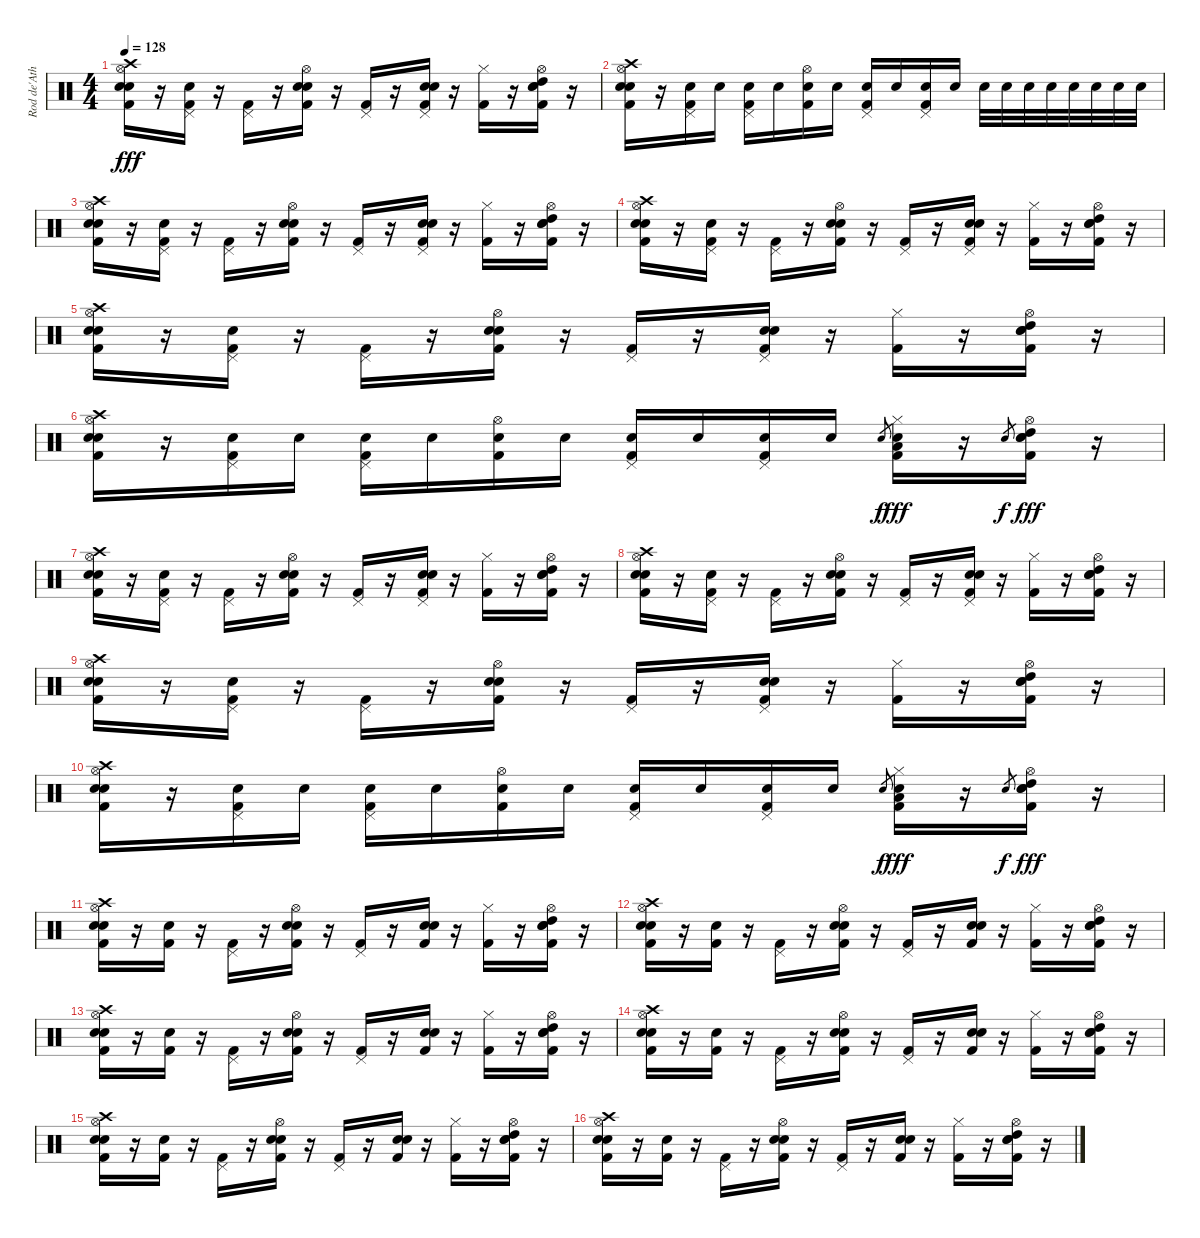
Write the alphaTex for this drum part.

\track ("Rod de'Ath" "Rod de'Ath") {instrument percussion}
\staff {score}
\articulation defaults
\ts (4 4)
\tempo 128
\clef neutral
\ks c
("Crash high (hit)" "Hi-Hat (open)" "Snare (hit) 2" "Snare (hit) 2" "Kick (hit) 2").16{dy fff} r.16 ("Pedal Hi-Hat (hit)" "Snare (hit) 2" "Kick (hit) 2").16 r.16 ("Pedal Hi-Hat (hit)" "Kick (hit) 2").16 r.16 ("Hi-Hat (open)" "Electric Snare (hit)" "Electric Snare (hit)" "Kick (hit) 2").16 r.16 ("Pedal Hi-Hat (hit)" "Kick (hit) 2").16 r.16 ("Pedal Hi-Hat (hit)" "Electric Snare (hit)" "Electric Snare (hit)" "Kick (hit) 2").16 r.16 ("Hi-Hat (closed)" "Kick (hit) 2").16 r.16 ("Hi-Hat (open)" "Snare (hit) 2" "Electric Snare (hit)" "High Tom (hit)" "Kick (hit) 2").16 r.16 |
("Crash high (hit)" "Hi-Hat (open)" "Snare (hit) 2" "Electric Snare (hit)" "Kick (hit) 2").16 r.16 ("Pedal Hi-Hat (hit)" "Electric Snare (hit)" "Kick (hit) 2").16 "Electric Snare (hit)".16 ("Pedal Hi-Hat (hit)" "Electric Snare (hit)" "Kick (hit) 2").16 "Electric Snare (hit)".16 ("Hi-Hat (open)" "Electric Snare (hit)" "Kick (hit) 2").16 "Electric Snare (hit)".16 ("Pedal Hi-Hat (hit)" "Snare (hit) 2" "Kick (hit) 2").16 "Snare (hit) 2".16 ("Pedal Hi-Hat (hit)" "Snare (hit) 2" "Kick (hit) 2").16 "Electric Snare (hit)".16 "Electric Snare (hit)".32 "Electric Snare (hit)".32 "Electric Snare (hit)".32 "Electric Snare (hit)".32 "Electric Snare (hit)".32 "Electric Snare (hit)".32 "Electric Snare (hit)".32 "Electric Snare (hit)".32 |
("Crash high (hit)" "Hi-Hat (open)" "Snare (hit) 2" "Snare (hit) 2" "Kick (hit) 2").16 r.16 ("Pedal Hi-Hat (hit)" "Snare (hit) 2" "Kick (hit) 2").16 r.16 ("Pedal Hi-Hat (hit)" "Kick (hit) 2").16 r.16 ("Hi-Hat (open)" "Electric Snare (hit)" "Electric Snare (hit)" "Kick (hit) 2").16 r.16 ("Pedal Hi-Hat (hit)" "Kick (hit) 2").16 r.16 ("Pedal Hi-Hat (hit)" "Electric Snare (hit)" "Electric Snare (hit)" "Kick (hit) 2").16 r.16 ("Hi-Hat (closed)" "Kick (hit) 2").16 r.16 ("Hi-Hat (open)" "Snare (hit) 2" "Electric Snare (hit)" "High Tom (hit)" "Kick (hit) 2").16 r.16 |
("Crash high (hit)" "Hi-Hat (open)" "Snare (hit) 2" "Snare (hit) 2" "Kick (hit) 2").16 r.16 ("Pedal Hi-Hat (hit)" "Snare (hit) 2" "Kick (hit) 2").16 r.16 ("Pedal Hi-Hat (hit)" "Kick (hit) 2").16 r.16 ("Hi-Hat (open)" "Electric Snare (hit)" "Electric Snare (hit)" "Kick (hit) 2").16 r.16 ("Pedal Hi-Hat (hit)" "Kick (hit) 2").16 r.16 ("Pedal Hi-Hat (hit)" "Electric Snare (hit)" "Electric Snare (hit)" "Kick (hit) 2").16 r.16 ("Hi-Hat (closed)" "Kick (hit) 2").16 r.16 ("Hi-Hat (open)" "Snare (hit) 2" "Electric Snare (hit)" "High Tom (hit)" "Kick (hit) 2").16 r.16 |
("Crash high (hit)" "Hi-Hat (open)" "Snare (hit) 2" "Snare (hit) 2" "Kick (hit) 2").16 r.16 ("Pedal Hi-Hat (hit)" "Snare (hit) 2" "Kick (hit) 2").16 r.16 ("Pedal Hi-Hat (hit)" "Kick (hit) 2").16 r.16 ("Hi-Hat (open)" "Electric Snare (hit)" "Electric Snare (hit)" "Kick (hit) 2").16 r.16 ("Pedal Hi-Hat (hit)" "Kick (hit) 2").16 r.16 ("Pedal Hi-Hat (hit)" "Electric Snare (hit)" "Electric Snare (hit)" "Kick (hit) 2").16 r.16 ("Hi-Hat (closed)" "Kick (hit) 2").16 r.16 ("Hi-Hat (open)" "Snare (hit) 2" "Electric Snare (hit)" "High Tom (hit)" "Kick (hit) 2").16 r.16 |
("Crash high (hit)" "Hi-Hat (open)" "Snare (hit) 2" "Electric Snare (hit)" "Kick (hit) 2").16 r.16 ("Pedal Hi-Hat (hit)" "Electric Snare (hit)" "Kick (hit) 2").16 "Electric Snare (hit)".16 ("Pedal Hi-Hat (hit)" "Electric Snare (hit)" "Kick (hit) 2").16 "Electric Snare (hit)".16 ("Hi-Hat (open)" "Electric Snare (hit)" "Kick (hit) 2").16 "Electric Snare (hit)".16 ("Pedal Hi-Hat (hit)" "Snare (hit) 2" "Kick (hit) 2").16 "Snare (hit) 2".16 ("Pedal Hi-Hat (hit)" "Snare (hit) 2" "Kick (hit) 2").16 "Electric Snare (hit)".16 "Snare (hit) 2".8{gr dy f} ("Hi-Hat (closed)" "Snare (hit) 2" "Low Tom (hit)" "Kick (hit) 2").16{dy fff} r.16 "Electric Snare (hit)".8{gr dy f} ("Hi-Hat (open)" "Snare (hit) 2" "Electric Snare (hit)" "High Tom (hit)" "Kick (hit) 2").16{dy fff} r.16 |
("Crash high (hit)" "Hi-Hat (open)" "Snare (hit) 2" "Snare (hit) 2" "Kick (hit) 2").16 r.16 ("Pedal Hi-Hat (hit)" "Snare (hit) 2" "Kick (hit) 2").16 r.16 ("Pedal Hi-Hat (hit)" "Kick (hit) 2").16 r.16 ("Hi-Hat (open)" "Electric Snare (hit)" "Electric Snare (hit)" "Kick (hit) 2").16 r.16 ("Pedal Hi-Hat (hit)" "Kick (hit) 2").16 r.16 ("Pedal Hi-Hat (hit)" "Electric Snare (hit)" "Electric Snare (hit)" "Kick (hit) 2").16 r.16 ("Hi-Hat (closed)" "Kick (hit) 2").16 r.16 ("Hi-Hat (open)" "Snare (hit) 2" "Electric Snare (hit)" "High Tom (hit)" "Kick (hit) 2").16 r.16 |
("Crash high (hit)" "Hi-Hat (open)" "Snare (hit) 2" "Snare (hit) 2" "Kick (hit) 2").16 r.16 ("Pedal Hi-Hat (hit)" "Snare (hit) 2" "Kick (hit) 2").16 r.16 ("Pedal Hi-Hat (hit)" "Kick (hit) 2").16 r.16 ("Hi-Hat (open)" "Electric Snare (hit)" "Electric Snare (hit)" "Kick (hit) 2").16 r.16 ("Pedal Hi-Hat (hit)" "Kick (hit) 2").16 r.16 ("Pedal Hi-Hat (hit)" "Electric Snare (hit)" "Electric Snare (hit)" "Kick (hit) 2").16 r.16 ("Hi-Hat (closed)" "Kick (hit) 2").16 r.16 ("Hi-Hat (open)" "Snare (hit) 2" "Electric Snare (hit)" "High Tom (hit)" "Kick (hit) 2").16 r.16 |
("Crash high (hit)" "Hi-Hat (open)" "Snare (hit) 2" "Snare (hit) 2" "Kick (hit) 2").16 r.16 ("Pedal Hi-Hat (hit)" "Snare (hit) 2" "Kick (hit) 2").16 r.16 ("Pedal Hi-Hat (hit)" "Kick (hit) 2").16 r.16 ("Hi-Hat (open)" "Electric Snare (hit)" "Electric Snare (hit)" "Kick (hit) 2").16 r.16 ("Pedal Hi-Hat (hit)" "Kick (hit) 2").16 r.16 ("Pedal Hi-Hat (hit)" "Electric Snare (hit)" "Electric Snare (hit)" "Kick (hit) 2").16 r.16 ("Hi-Hat (closed)" "Kick (hit) 2").16 r.16 ("Hi-Hat (open)" "Snare (hit) 2" "Electric Snare (hit)" "High Tom (hit)" "Kick (hit) 2").16 r.16 |
("Crash high (hit)" "Hi-Hat (open)" "Snare (hit) 2" "Electric Snare (hit)" "Kick (hit) 2").16 r.16 ("Pedal Hi-Hat (hit)" "Electric Snare (hit)" "Kick (hit) 2").16 "Electric Snare (hit)".16 ("Pedal Hi-Hat (hit)" "Electric Snare (hit)" "Kick (hit) 2").16 "Electric Snare (hit)".16 ("Hi-Hat (open)" "Electric Snare (hit)" "Kick (hit) 2").16 "Electric Snare (hit)".16 ("Pedal Hi-Hat (hit)" "Snare (hit) 2" "Kick (hit) 2").16 "Snare (hit) 2".16 ("Pedal Hi-Hat (hit)" "Snare (hit) 2" "Kick (hit) 2").16 "Electric Snare (hit)".16 "Snare (hit) 2".8{gr dy f} ("Hi-Hat (closed)" "Snare (hit) 2" "Low Tom (hit)" "Kick (hit) 2").16{dy fff} r.16 "Electric Snare (hit)".8{gr dy f} ("Hi-Hat (open)" "Snare (hit) 2" "Electric Snare (hit)" "High Tom (hit)" "Kick (hit) 2").16{dy fff} r.16 |
("Crash high (hit)" "Hi-Hat (open)" "Snare (hit) 2" "Snare (hit) 2" "Kick (hit) 2").16 r.16 ("Snare (hit) 2" "Kick (hit) 2").16 r.16 ("Pedal Hi-Hat (hit)" "Kick (hit) 2").16 r.16 ("Hi-Hat (open)" "Electric Snare (hit)" "Electric Snare (hit)" "Kick (hit) 2").16 r.16 ("Pedal Hi-Hat (hit)" "Kick (hit) 2").16 r.16 ("Electric Snare (hit)" "Electric Snare (hit)" "Kick (hit) 2").16 r.16 ("Hi-Hat (closed)" "Kick (hit) 2").16 r.16 ("Hi-Hat (open)" "Snare (hit) 2" "Electric Snare (hit)" "High Tom (hit)" "Kick (hit) 2").16 r.16 |
("Crash high (hit)" "Hi-Hat (open)" "Snare (hit) 2" "Snare (hit) 2" "Kick (hit) 2").16 r.16 ("Snare (hit) 2" "Kick (hit) 2").16 r.16 ("Pedal Hi-Hat (hit)" "Kick (hit) 2").16 r.16 ("Hi-Hat (open)" "Electric Snare (hit)" "Electric Snare (hit)" "Kick (hit) 2").16 r.16 ("Pedal Hi-Hat (hit)" "Kick (hit) 2").16 r.16 ("Electric Snare (hit)" "Electric Snare (hit)" "Kick (hit) 2").16 r.16 ("Hi-Hat (closed)" "Kick (hit) 2").16 r.16 ("Hi-Hat (open)" "Snare (hit) 2" "Electric Snare (hit)" "High Tom (hit)" "Kick (hit) 2").16 r.16 |
("Crash high (hit)" "Hi-Hat (open)" "Snare (hit) 2" "Snare (hit) 2" "Kick (hit) 2").16 r.16 ("Snare (hit) 2" "Kick (hit) 2").16 r.16 ("Pedal Hi-Hat (hit)" "Kick (hit) 2").16 r.16 ("Hi-Hat (open)" "Electric Snare (hit)" "Electric Snare (hit)" "Kick (hit) 2").16 r.16 ("Pedal Hi-Hat (hit)" "Kick (hit) 2").16 r.16 ("Electric Snare (hit)" "Electric Snare (hit)" "Kick (hit) 2").16 r.16 ("Hi-Hat (closed)" "Kick (hit) 2").16 r.16 ("Hi-Hat (open)" "Snare (hit) 2" "Electric Snare (hit)" "High Tom (hit)" "Kick (hit) 2").16 r.16 |
("Crash high (hit)" "Hi-Hat (open)" "Snare (hit) 2" "Snare (hit) 2" "Kick (hit) 2").16 r.16 ("Snare (hit) 2" "Kick (hit) 2").16 r.16 ("Pedal Hi-Hat (hit)" "Kick (hit) 2").16 r.16 ("Hi-Hat (open)" "Electric Snare (hit)" "Electric Snare (hit)" "Kick (hit) 2").16 r.16 ("Pedal Hi-Hat (hit)" "Kick (hit) 2").16 r.16 ("Electric Snare (hit)" "Electric Snare (hit)" "Kick (hit) 2").16 r.16 ("Hi-Hat (closed)" "Kick (hit) 2").16 r.16 ("Hi-Hat (open)" "Snare (hit) 2" "Electric Snare (hit)" "High Tom (hit)" "Kick (hit) 2").16 r.16 |
("Crash high (hit)" "Hi-Hat (open)" "Snare (hit) 2" "Snare (hit) 2" "Kick (hit) 2").16 r.16 ("Snare (hit) 2" "Kick (hit) 2").16 r.16 ("Pedal Hi-Hat (hit)" "Kick (hit) 2").16 r.16 ("Hi-Hat (open)" "Electric Snare (hit)" "Electric Snare (hit)" "Kick (hit) 2").16 r.16 ("Pedal Hi-Hat (hit)" "Kick (hit) 2").16 r.16 ("Electric Snare (hit)" "Electric Snare (hit)" "Kick (hit) 2").16 r.16 ("Hi-Hat (closed)" "Kick (hit) 2").16 r.16 ("Hi-Hat (open)" "Snare (hit) 2" "Electric Snare (hit)" "High Tom (hit)" "Kick (hit) 2").16 r.16 |
("Crash high (hit)" "Hi-Hat (open)" "Snare (hit) 2" "Snare (hit) 2" "Kick (hit) 2").16 r.16 ("Snare (hit) 2" "Kick (hit) 2").16 r.16 ("Pedal Hi-Hat (hit)" "Kick (hit) 2").16 r.16 ("Hi-Hat (open)" "Electric Snare (hit)" "Electric Snare (hit)" "Kick (hit) 2").16 r.16 ("Pedal Hi-Hat (hit)" "Kick (hit) 2").16 r.16 ("Electric Snare (hit)" "Electric Snare (hit)" "Kick (hit) 2").16 r.16 ("Hi-Hat (closed)" "Kick (hit) 2").16 r.16 ("Hi-Hat (open)" "Snare (hit) 2" "Electric Snare (hit)" "High Tom (hit)" "Kick (hit) 2").16 r.16
